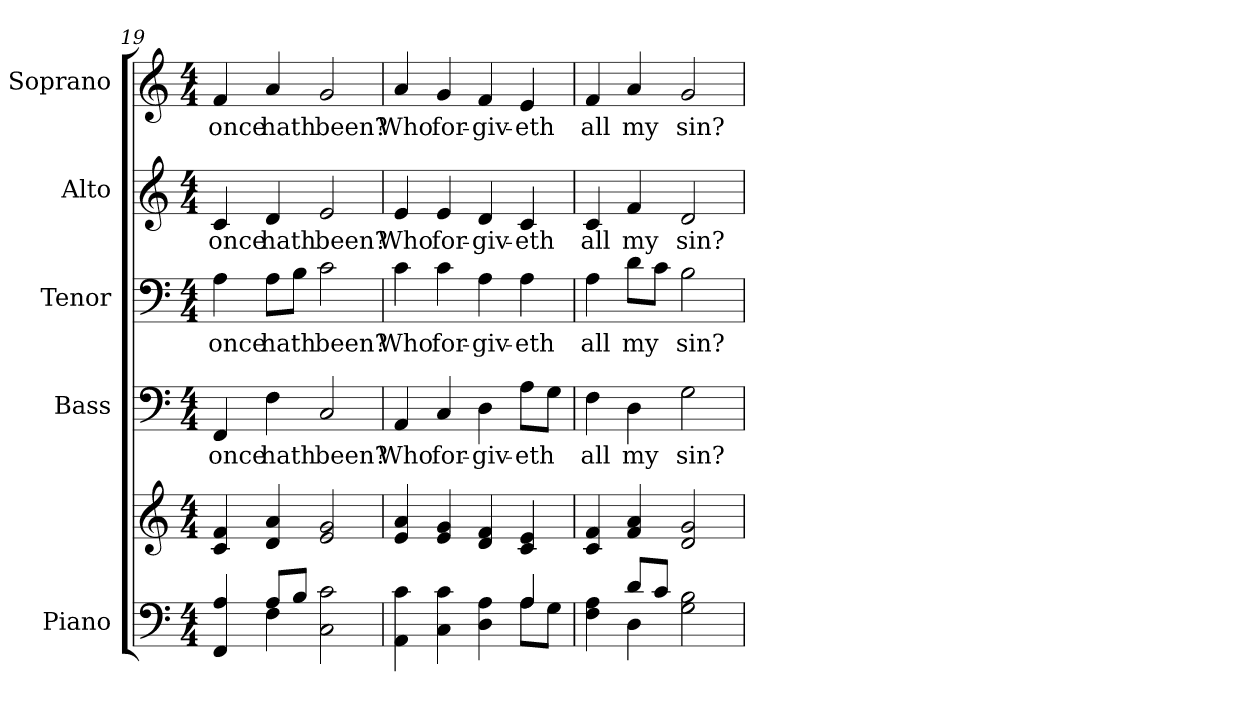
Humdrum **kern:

**kern	**kern	**kern	**text	**kern	**text	**kern	**text	**kern	**text
*part5	*part5	*part4	*part4	*part3	*part3	*part2	*part2	*part1	*part1
*staff6	*staff5	*staff4	*staff4	*staff3	*staff3	*staff2	*staff2	*staff1	*staff1
*I"Piano	*	*I"Bass	*	*I"Tenor	*	*I"Alto	*	*I"Soprano	*
*I'Pno.	*	*I'B.	*	*I'T.	*	*I'A.	*	*I'S.	*
!!LO:PB:g=z
*clefF4	*clefG2	*clefF4	*	*clefF4	*	*clefG2	*	*clefG2	*
*k[]	*k[]	*k[]	*	*k[]	*	*k[]	*	*k[]	*
*C:	*C:	*C:	*	*C:	*	*C:	*	*C:	*
*M4/4	*M4/4	*M4/4	*	*M4/4	*	*M4/4	*	*M4/4	*
=19	=19	=19	=19	=19	=19	=19	=19	=19	=19
*^	*	*	*	*	*	*	*	*	*
!	!	!	!	!LO:LY:b:color=#000000	!	!	!	!	!	!
!	!	!	!	!	!	!LO:LY:b:color=#000000	!	!	!	!
!	!	!	!	!	!	!	!	!LO:LY:b:color=#000000	!	!
!	!	!	!	!	!	!	!	!	!	!LO:LY:b:color=#000000
4FFi/ 4Ai	4ryy	4ci/ 4fi	4FFi/	once	4Ai\	once	4ci/	once	4fi/	once
!	!	!	!	!LO:LY:b:color=#000000	!	!	!	!	!	!
!	!	!	!	!	!	!LO:LY:b:color=#000000	!	!	!	!
!	!	!	!	!	!	!	!	!LO:LY:b:color=#000000	!	!
!	!	!	!	!	!	!	!	!	!	!LO:LY:b:color=#000000
8Ai/L	4Fi\	4di/ 4ai	4Fi\	hath	8Ai\L	hath	4di/	hath	4ai/	hath
8Bi/J	.	.	.	.	8Bi\J	.	.	.	.	.
!	!	!	!	!LO:LY:b:color=#000000	!	!	!	!	!	!
!	!	!	!	!	!	!LO:LY:b:color=#000000	!	!	!	!
!	!	!	!	!	!	!	!	!LO:LY:b:color=#000000	!	!
!	!	!	!	!	!	!	!	!	!	!LO:LY:b:color=#000000
2Ci\ 2ci	2ryy	2ei/ 2gi	2Ci/	been?	2ci\	been?	2ei/	been?	2gi/	been?
=20	=20	=20	=20	=20	=20	=20	=20	=20	=20	=20
!	!	!	!	!LO:LY:b:color=#000000	!	!	!	!	!	!
!	!	!	!	!	!	!LO:LY:b:color=#000000	!	!	!	!
!	!	!	!	!	!	!	!	!LO:LY:b:color=#000000	!	!
!	!	!	!	!	!	!	!	!	!	!LO:LY:b:color=#000000
4AAi\ 4ci	2ryy	4ei/ 4ai	4AAi/	Who	4ci\	Who	4ei/	Who	4ai/	Who
!	!	!	!	!LO:LY:b:color=#000000	!	!	!	!	!	!
!	!	!	!	!	!	!LO:LY:b:color=#000000	!	!	!	!
!	!	!	!	!	!	!	!	!LO:LY:b:color=#000000	!	!
!	!	!	!	!	!	!	!	!	!	!LO:LY:b:color=#000000
4Ci\ 4ci	.	4ei/ 4gi	4Ci/	for-	4ci\	for-	4ei/	for-	4gi/	for-
!	!	!	!	!LO:LY:b:color=#000000	!	!	!	!	!	!
!	!	!	!	!	!	!LO:LY:b:color=#000000	!	!	!	!
!	!	!	!	!	!	!	!	!LO:LY:b:color=#000000	!	!
!	!	!	!	!	!	!	!	!	!	!LO:LY:b:color=#000000
4Di\ 4Ai	4ryy	4di/ 4fi	4Di\	-giv-	4Ai\	-giv-	4di/	-giv-	4fi/	-giv-
!	!	!	!	!LO:LY:b:color=#000000	!	!	!	!	!	!
!	!	!	!	!	!	!LO:LY:b:color=#000000	!	!	!	!
!	!	!	!	!	!	!	!	!LO:LY:b:color=#000000	!	!
!	!	!	!	!	!	!	!	!	!	!LO:LY:b:color=#000000
4Ai/	8Ai\L	4ci/ 4ei	8Ai\L	-eth	4Ai\	-eth	4ci/	-eth	4ei/	-eth
.	8Gi\J	.	8Gi\J	.	.	.	.	.	.	.
!!LO:PB:g=z
=21	=21	=21	=21	=21	=21	=21	=21	=21	=21	=21
!	!	!	!	!LO:LY:b:color=#000000	!	!	!	!	!	!
!	!	!	!	!	!	!LO:LY:b:color=#000000	!	!	!	!
!	!	!	!	!	!	!	!	!LO:LY:b:color=#000000	!	!
!	!	!	!	!	!	!	!	!	!	!LO:LY:b:color=#000000
4Fi\ 4Ai	4ryy	4ci/ 4fi	4Fi\	all	4Ai\	all	4ci/	all	4fi/	all
!	!	!	!	!LO:LY:b:color=#000000	!	!	!	!	!	!
!	!	!	!	!	!	!LO:LY:b:color=#000000	!	!	!	!
!	!	!	!	!	!	!	!	!LO:LY:b:color=#000000	!	!
!	!	!	!	!	!	!	!	!	!	!LO:LY:b:color=#000000
8di/L	4Di\	4fi/ 4ai	4Di\	my	8di\L	my	4fi/	my	4ai/	my
8ci/J	.	.	.	.	8ci\J	.	.	.	.	.
!	!	!	!	!LO:LY:b:color=#000000	!	!	!	!	!	!
!	!	!	!	!	!	!LO:LY:b:color=#000000	!	!	!	!
!	!	!	!	!	!	!	!	!LO:LY:b:color=#000000	!	!
!	!	!	!	!	!	!	!	!	!	!LO:LY:b:color=#000000
2Gi\ 2Bi	2ryy	2di/ 2gi	2Gi\	sin?	2Bi\	sin?	2di/	sin?	2gi/	sin?
*v	*v	*	*	*	*	*	*	*	*	*
=	=	=	=	=	=	=	=	=	=
*-	*-	*-	*-	*-	*-	*-	*-	*-	*-
